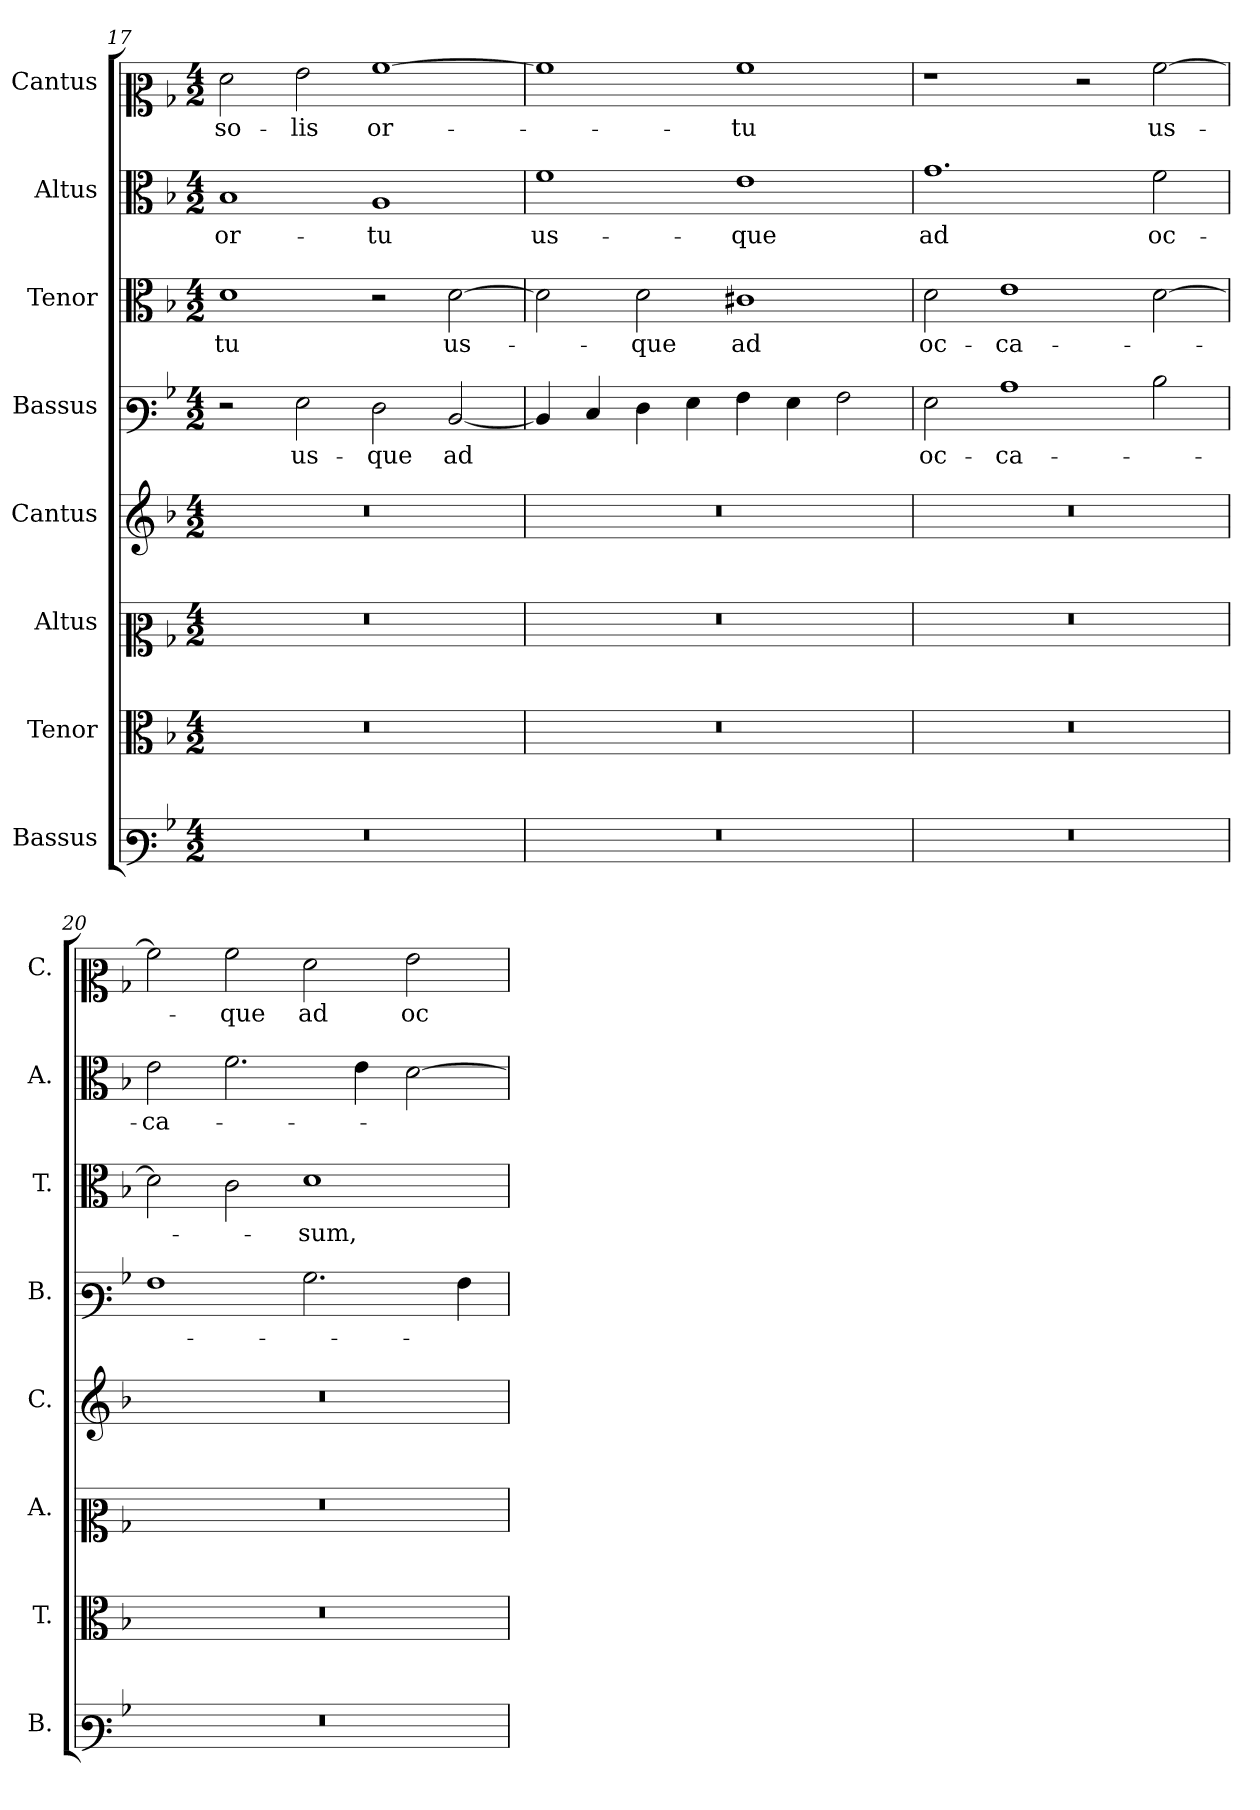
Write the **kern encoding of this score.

**kern	**kern	**kern	**kern	**kern	**text	**kern	**text	**kern	**text	**kern	**text
*part8	*part7	*part6	*part5	*part4	*part4	*part3	*part3	*part2	*part2	*part1	*part1
*staff8	*staff7	*staff6	*staff5	*staff4	*staff4	*staff3	*staff3	*staff2	*staff2	*staff1	*staff1
*I"Bassus	*I"Tenor	*I"Altus	*I"Cantus	*I"Bassus	*	*I"Tenor	*	*I"Altus	*	*I"Cantus	*
*I'B.	*I'T.	*I'A.	*I'C.	*I'B.	*	*I'T.	*	*I'A.	*	*I'C.	*
*clefF3	*clefC3	*clefC2	*clefG2	*clefF3	*	*clefC3	*	*clefC3	*	*clefC2	*
*k[b-]	*k[b-]	*k[b-]	*k[b-]	*k[b-]	*	*k[b-]	*	*k[b-]	*	*k[b-]	*
*M4/2	*M4/2	*M4/2	*M4/2	*M4/2	*	*M4/2	*	*M4/2	*	*M4/2	*
=17	=17	=17	=17	=17	=17	=17	=17	=17	=17	=17	=17
!	!	!	!	!	!	!	!LO:LY:b	!	!LO:LY:b	!	!LO:LY:b
0r	0r	0r	0r	2r	.	1d	-tu	1B-	or-	2f\	so-
!	!	!	!	!	!LO:LY:b	!	!	!	!	!	!LO:LY:b
.	.	.	.	2G\	us-	.	.	.	.	2g\	-lis
!	!	!	!	!	!LO:LY:b	!	!	!	!LO:LY:b	!	!LO:LY:b
.	.	.	.	2F\	-que	2r	.	1A	-tu	[1a	or-
!	!	!	!	!	!LO:LY:b	!	!LO:LY:b	!	!	!	!
.	.	.	.	[2D/	ad	[2d\	us-	.	.	.	.
!!LO:LB:g=z
=18	=18	=18	=18	=18	=18	=18	=18	=18	=18	=18	=18
!	!	!	!	!	!	!	!	!	!LO:LY:b	!	!
0r	0r	0r	0r	4D/]	.	2d\]	.	1f	us-	1a]	.
.	.	.	.	4E/	.	.	.	.	.	.	.
!	!	!	!	!	!	!	!LO:LY:b	!	!	!	!
.	.	.	.	4F\	.	2d\	-que	.	.	.	.
.	.	.	.	4G\	.	.	.	.	.	.	.
!	!	!	!	!	!	!	!LO:LY:b	!	!LO:LY:b	!	!LO:LY:b
.	.	.	.	4A\	.	1c#X	ad	1e	-que	1a	-tu
.	.	.	.	4G\	.	.	.	.	.	.	.
.	.	.	.	2A\	.	.	.	.	.	.	.
!!LO:PB:g=z
=19	=19	=19	=19	=19	=19	=19	=19	=19	=19	=19	=19
!	!	!	!	!	!LO:LY:b	!	!LO:LY:b	!	!LO:LY:b	!	!
0r	0r	0r	0r	2G\	oc-	2d\	oc-	1.g	ad	1r	.
!	!	!	!	!	!LO:LY:b	!	!LO:LY:b	!	!	!	!
.	.	.	.	1c	-ca-	1e	-ca-	.	.	.	.
.	.	.	.	.	.	.	.	.	.	2r	.
!	!	!	!	!	!	!	!	!	!LO:LY:b	!	!LO:LY:b
.	.	.	.	2d\	.	[2d\	.	2f\	oc-	[2a\	us-
=20	=20	=20	=20	=20	=20	=20	=20	=20	=20	=20	=20
!	!	!	!	!	!	!	!	!	!LO:LY:b	!	!
0r	0r	0r	0r	1A	.	2d\]	.	2e\	-ca-	2a\]	.
!	!	!	!	!	!	!	!	!	!	!	!LO:LY:b
.	.	.	.	.	.	2c\	.	2.f\	.	2a\	-que
!	!	!	!	!	!	!	!LO:LY:b	!	!	!	!LO:LY:b
.	.	.	.	2.B-\	.	1d	-sum,	.	.	2f\	ad
.	.	.	.	.	.	.	.	4e\	.	.	.
!	!	!	!	!	!	!	!	!	!	!	!LO:LY:b
.	.	.	.	.	.	.	.	[2d\	.	2g\	oc-
.	.	.	.	4A\	.	.	.	.	.	.	.
=	=	=	=	=	=	=	=	=	=	=	=
*-	*-	*-	*-	*-	*-	*-	*-	*-	*-	*-	*-
